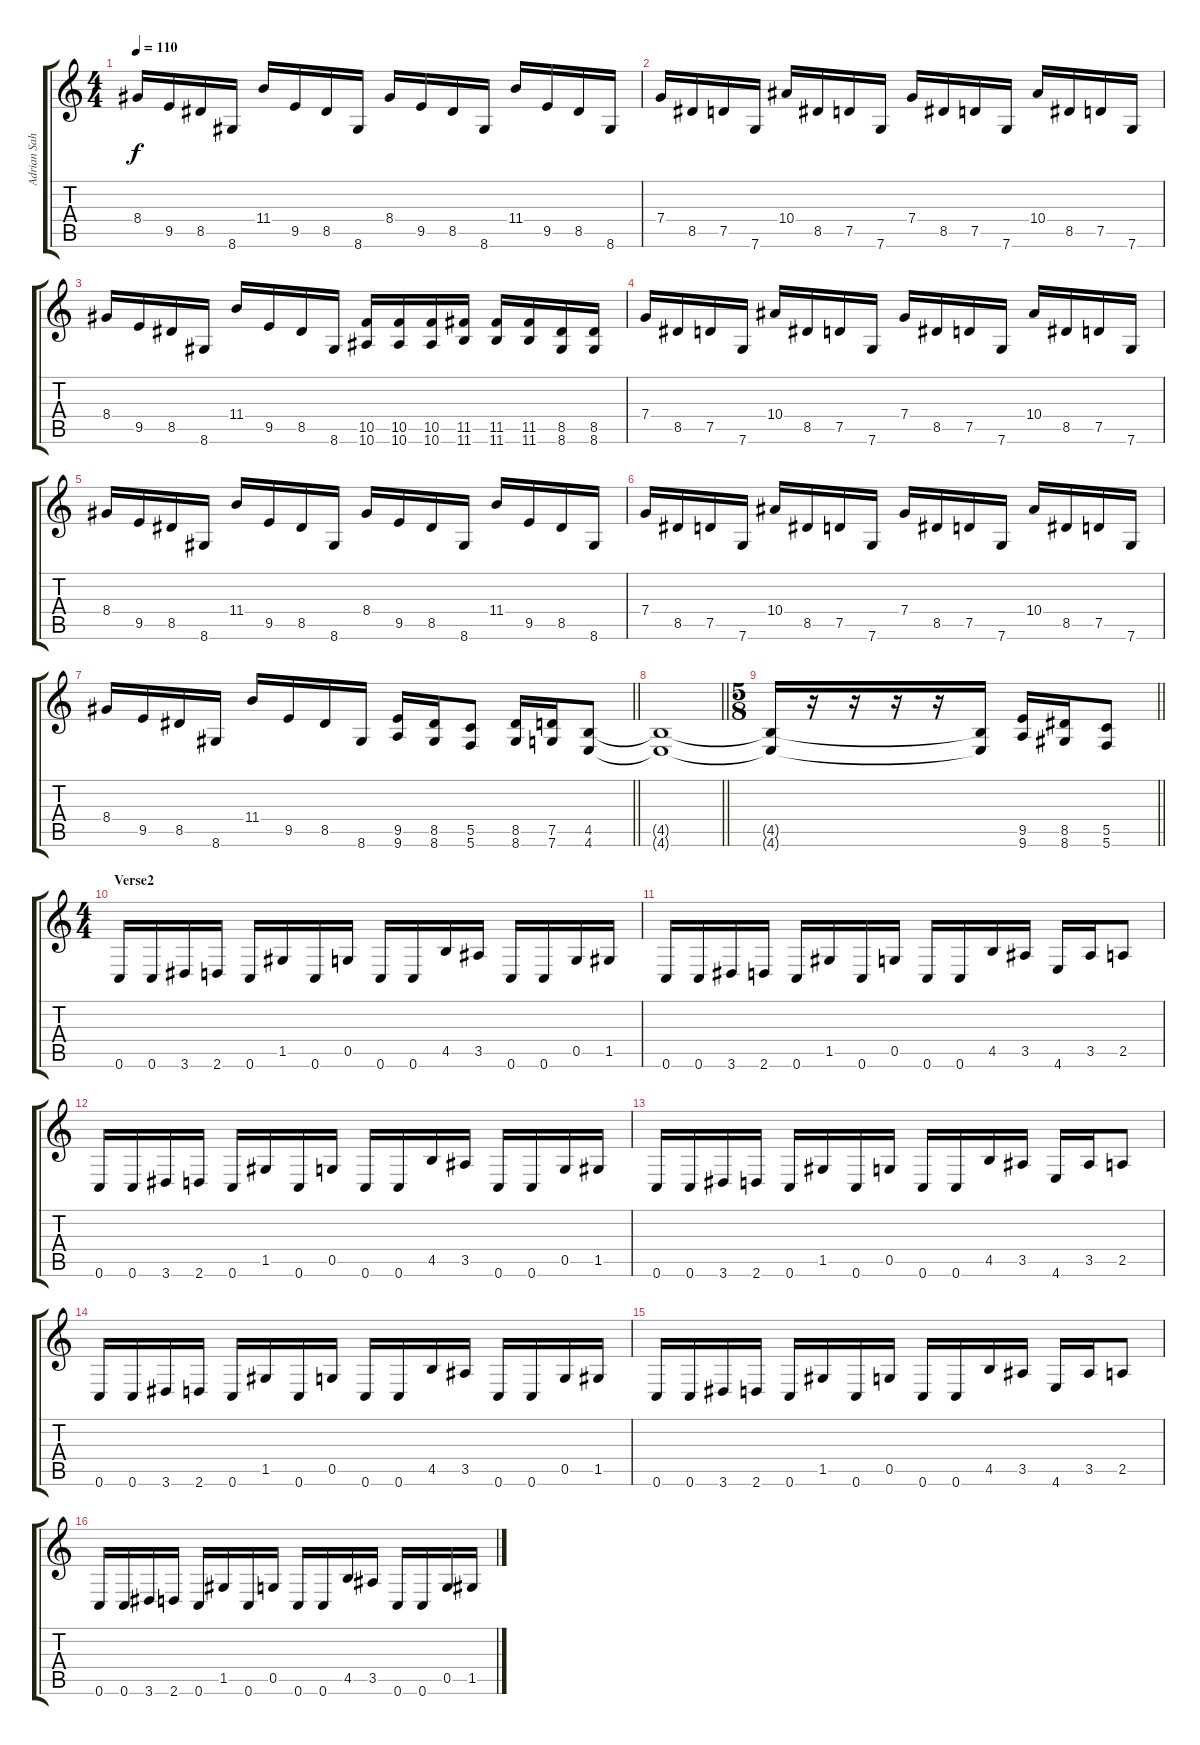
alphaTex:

\track ("Adrian Sahid" "Adrian Sah") {instrument distortionguitar}
\staff {score tabs}
\tuning (D4 A3 F3 C3 G2 C2) {hide}
\ts (4 4)
\tempo 110
\clef g2
\ks c
8.4.16{dy f} 9.5.16 8.5.16 8.6.16 11.4.16 9.5.16 8.5.16 8.6.16 8.4.16 9.5.16 8.5.16 8.6.16 11.4.16 9.5.16 8.5.16 8.6.16 |
7.4.16 8.5.16 7.5.16 7.6.16 10.4.16 8.5.16 7.5.16 7.6.16 7.4.16 8.5.16 7.5.16 7.6.16 10.4.16 8.5.16 7.5.16 7.6.16 |
8.4.16 9.5.16 8.5.16 8.6.16 11.4.16 9.5.16 8.5.16 8.6.16 (10.5 10.6).16 (10.5 10.6).16 (10.5 10.6).16 (11.5 11.6).16 (11.5 11.6).16 (11.5 11.6).16 (8.5 8.6).16 (8.5 8.6).16 |
7.4.16 8.5.16 7.5.16 7.6.16 10.4.16 8.5.16 7.5.16 7.6.16 7.4.16 8.5.16 7.5.16 7.6.16 10.4.16 8.5.16 7.5.16 7.6.16 |
8.4.16 9.5.16 8.5.16 8.6.16 11.4.16 9.5.16 8.5.16 8.6.16 8.4.16 9.5.16 8.5.16 8.6.16 11.4.16 9.5.16 8.5.16 8.6.16 |
7.4.16 8.5.16 7.5.16 7.6.16 10.4.16 8.5.16 7.5.16 7.6.16 7.4.16 8.5.16 7.5.16 7.6.16 10.4.16 8.5.16 7.5.16 7.6.16 |
\barLineRight lightlight
8.4.16 9.5.16 8.5.16 8.6.16 11.4.16 9.5.16 8.5.16 8.6.16 (9.5 9.6).16 (8.5 8.6).16 (5.5 5.6).8 (8.5 8.6).16 (7.5 7.6).16 (4.5 4.6).8 |
\barLineRight lightlight
(4.5{t} 4.6{t}).1 |
\ts (5 8)
\barLineRight lightlight
(4.5{t} 4.6{t}).16 r.16 r.16 r.16 r.16 (4.5{t} 4.6{t}).16 (9.5 9.6).16 (8.5 8.6).16 (5.5 5.6).8 |
\ts (4 4)
\section ("" "Verse2")
0.6.16 0.6.16 3.6.16 2.6.16 0.6.16 1.5.16 0.6.16 0.5.16 0.6.16 0.6.16 4.5.16 3.5.16 0.6.16 0.6.16 0.5.16 1.5.16 |
0.6.16 0.6.16 3.6.16 2.6.16 0.6.16 1.5.16 0.6.16 0.5.16 0.6.16 0.6.16 4.5.16 3.5.16 4.6.16 3.5.16 2.5.8 |
0.6.16 0.6.16 3.6.16 2.6.16 0.6.16 1.5.16 0.6.16 0.5.16 0.6.16 0.6.16 4.5.16 3.5.16 0.6.16 0.6.16 0.5.16 1.5.16 |
0.6.16 0.6.16 3.6.16 2.6.16 0.6.16 1.5.16 0.6.16 0.5.16 0.6.16 0.6.16 4.5.16 3.5.16 4.6.16 3.5.16 2.5.8 |
0.6.16 0.6.16 3.6.16 2.6.16 0.6.16 1.5.16 0.6.16 0.5.16 0.6.16 0.6.16 4.5.16 3.5.16 0.6.16 0.6.16 0.5.16 1.5.16 |
0.6.16 0.6.16 3.6.16 2.6.16 0.6.16 1.5.16 0.6.16 0.5.16 0.6.16 0.6.16 4.5.16 3.5.16 4.6.16 3.5.16 2.5.8 |
0.6.16 0.6.16 3.6.16 2.6.16 0.6.16 1.5.16 0.6.16 0.5.16 0.6.16 0.6.16 4.5.16 3.5.16 0.6.16 0.6.16 0.5.16 1.5.16
